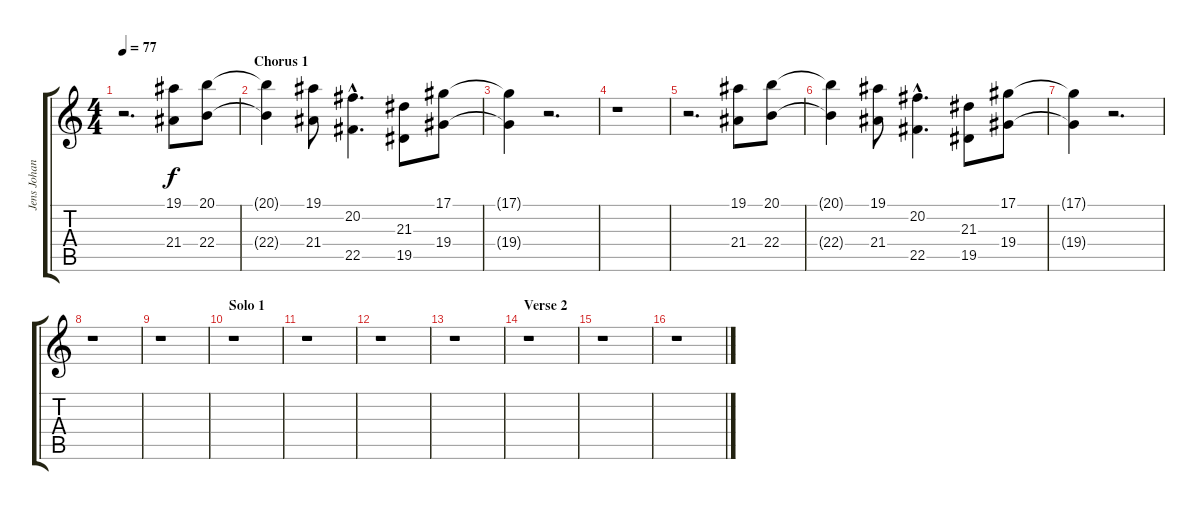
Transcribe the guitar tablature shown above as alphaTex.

\track ("Jens Johansson" "Jens Johan") {instrument choiraahs}
\staff {score tabs}
\tuning (Eb4 Bb3 Gb3 Db3 Ab2 Eb2) {hide}
\ts (4 4)
\tempo 77
\clef g2
\ks c
r.2{d dy f} (19.1 21.4).8 (20.1 22.4).8 |
\section ("" "Chorus 1")
(20.1{t} 22.4{t}).4 (19.1 21.4).8 (20.2{hac} 22.5{hac}).4{d} (21.3 19.5).8 (17.1 19.4).8 |
(17.1{t} 19.4{t}).4 r.2{d} |
r.1 |
r.2{d} (19.1 21.4).8 (20.1 22.4).8 |
(20.1{t} 22.4{t}).4 (19.1 21.4).8 (20.2{hac} 22.5{hac}).4{d} (21.3 19.5).8 (17.1 19.4).8 |
(17.1{t} 19.4{t}).4 r.2{d} |
r.1 |
r.1 |
\section ("" "Solo 1")
r.1 |
r.1 |
r.1 |
r.1 |
\section ("" "Verse 2")
r.1 |
r.1 |
r.1
